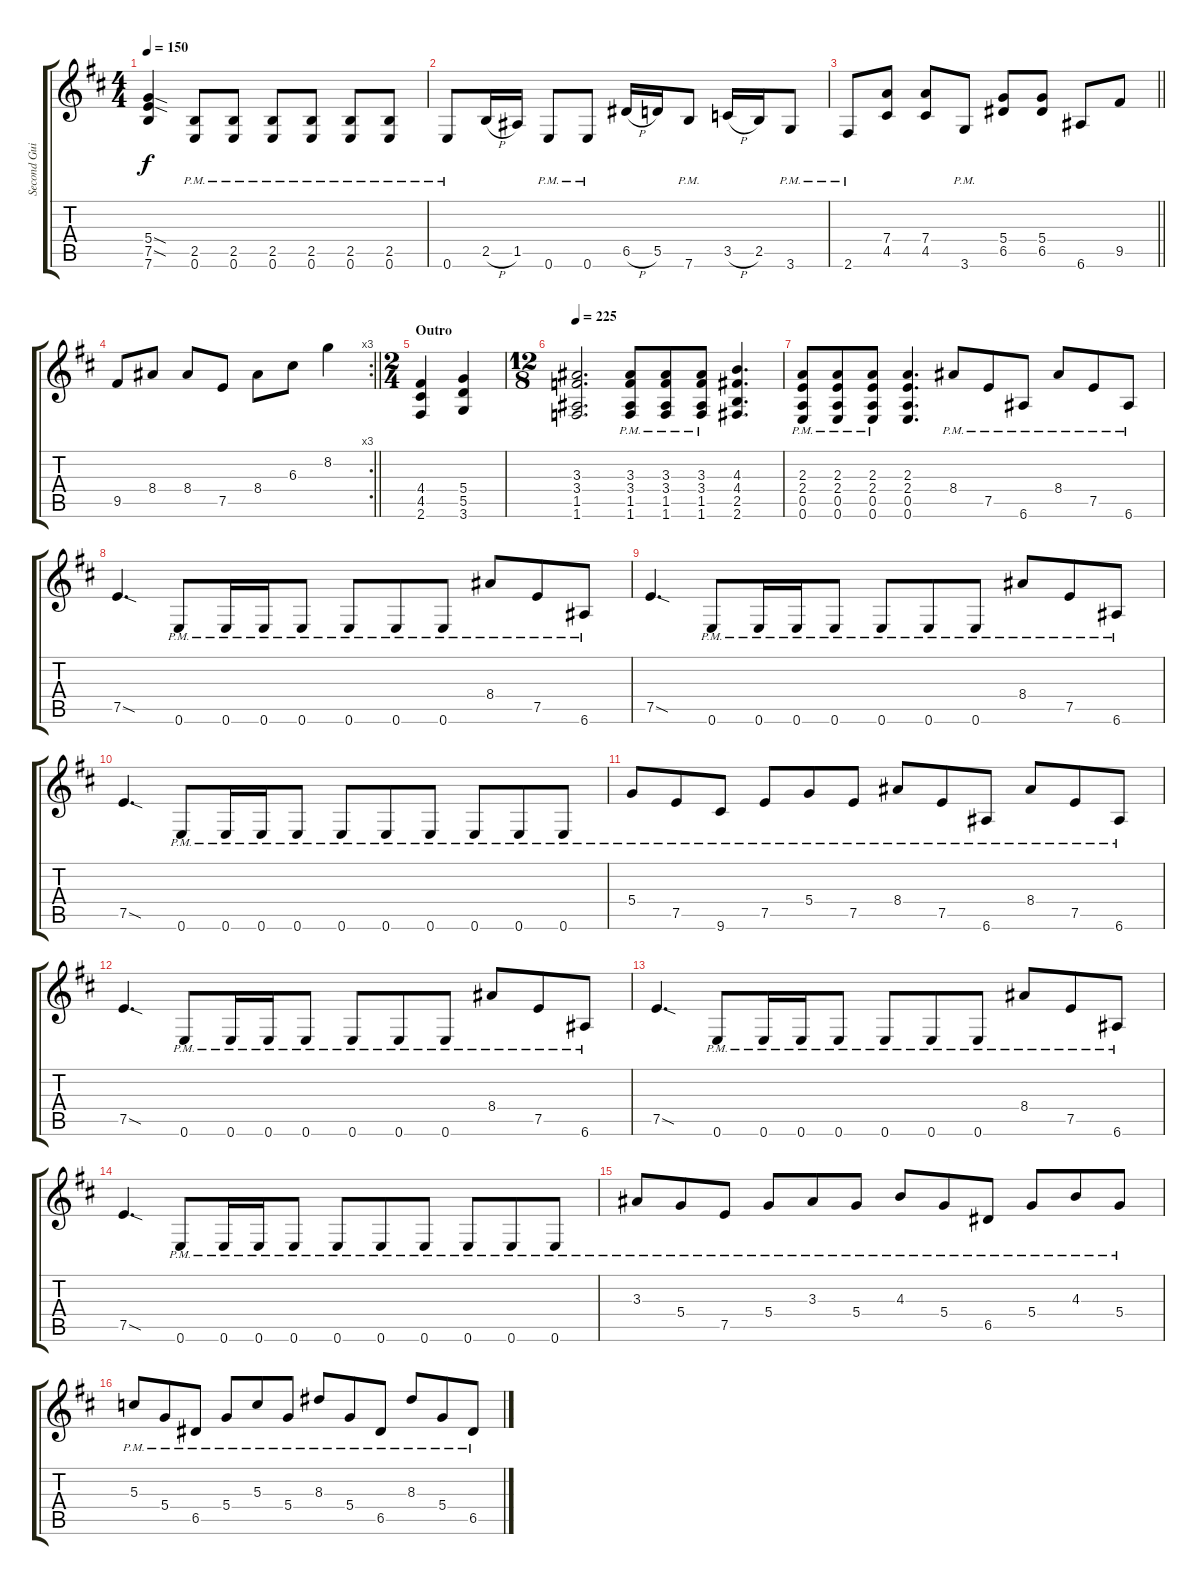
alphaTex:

\track ("Second Guitar" "Second Gui") {instrument overdrivenguitar}
\staff {score tabs}
\tuning (E4 B3 G3 D3 A2 E2) {hide}
\ts (4 4)
\tempo 150
\clef g2
\ks d
(5.4{sod} 7.5{sod} 7.6).4{dy f} (2.5{pm} 0.6{pm}).8 (2.5{pm} 0.6{pm}).8 (2.5{pm} 0.6{pm}).8 (2.5{pm} 0.6{pm}).8 (2.5{pm} 0.6{pm}).8 (2.5{pm} 0.6{pm}).8 |
0.6{pm}.8 2.5{h}.16 1.5.16 0.6{pm}.8 0.6{pm}.8 6.5{h}.16 5.5.16 7.6{pm}.8 3.5{h}.16 2.5.16 3.6{pm}.8 |
\barLineRight lightlight
2.6{pm}.8 (7.4 4.5).8 (7.4 4.5).8 3.6{pm}.8 (5.4 6.5).8 (5.4 6.5).8 6.6.8 9.5.8 |
\rc 3
\barLineRight lightlight
9.5.8 8.4.8 8.4.8 7.5.8 8.4.8 6.3.8 8.2.4 |
\ts (2 4)
\section ("" "Outro")
(4.4 4.5 2.6).4 (5.4 5.5 3.6).4 |
\ts (12 8)
\tempo 225
(3.3 3.4 1.5 1.6).2{d} (3.3{pm} 3.4{pm} 1.5{pm} 1.6{pm}).8 (3.3{pm} 3.4{pm} 1.5{pm} 1.6{pm}).8 (3.3{pm} 3.4{pm} 1.5{pm} 1.6{pm}).8 (4.3 4.4 2.5 2.6).4{d} |
(2.3{pm} 2.4{pm} 0.5{pm} 0.6{pm}).8 (2.3{pm} 2.4{pm} 0.5{pm} 0.6{pm}).8 (2.3{pm} 2.4{pm} 0.5{pm} 0.6{pm}).8 (2.3 2.4 0.5 0.6).4{d} 8.4{pm}.8 7.5{pm}.8 6.6{pm}.8 8.4{pm}.8 7.5{pm}.8 6.6{pm}.8 |
7.5{sod}.4{d} 0.6{pm}.8 0.6{pm}.16 0.6{pm}.16 0.6{pm}.8 0.6{pm}.8 0.6{pm}.8 0.6{pm}.8 8.4{pm}.8 7.5{pm}.8 6.6{pm}.8 |
7.5{sod}.4{d} 0.6{pm}.8 0.6{pm}.16 0.6{pm}.16 0.6{pm}.8 0.6{pm}.8 0.6{pm}.8 0.6{pm}.8 8.4{pm}.8 7.5{pm}.8 6.6{pm}.8 |
7.5{sod}.4{d} 0.6{pm}.8 0.6{pm}.16 0.6{pm}.16 0.6{pm}.8 0.6{pm}.8 0.6{pm}.8 0.6{pm}.8 0.6{pm}.8 0.6{pm}.8 0.6{pm}.8 |
5.4{pm}.8 7.5{pm}.8 9.6{pm}.8 7.5{pm}.8 5.4{pm}.8 7.5{pm}.8 8.4{pm}.8 7.5{pm}.8 6.6{pm}.8 8.4{pm}.8 7.5{pm}.8 6.6{pm}.8 |
7.5{sod}.4{d} 0.6{pm}.8 0.6{pm}.16 0.6{pm}.16 0.6{pm}.8 0.6{pm}.8 0.6{pm}.8 0.6{pm}.8 8.4{pm}.8 7.5{pm}.8 6.6{pm}.8 |
7.5{sod}.4{d} 0.6{pm}.8 0.6{pm}.16 0.6{pm}.16 0.6{pm}.8 0.6{pm}.8 0.6{pm}.8 0.6{pm}.8 8.4{pm}.8 7.5{pm}.8 6.6{pm}.8 |
7.5{sod}.4{d} 0.6{pm}.8 0.6{pm}.16 0.6{pm}.16 0.6{pm}.8 0.6{pm}.8 0.6{pm}.8 0.6{pm}.8 0.6{pm}.8 0.6{pm}.8 0.6{pm}.8 |
3.3{pm}.8 5.4{pm}.8 7.5{pm}.8 5.4{pm}.8 3.3{pm}.8 5.4{pm}.8 4.3{pm}.8 5.4{pm}.8 6.5{pm}.8 5.4{pm}.8 4.3{pm}.8 5.4{pm}.8 |
5.3{pm}.8 5.4{pm}.8 6.5{pm}.8 5.4{pm}.8 5.3{pm}.8 5.4{pm}.8 8.3{pm}.8 5.4{pm}.8 6.5{pm}.8 8.3{pm}.8 5.4{pm}.8 6.5{pm}.8
